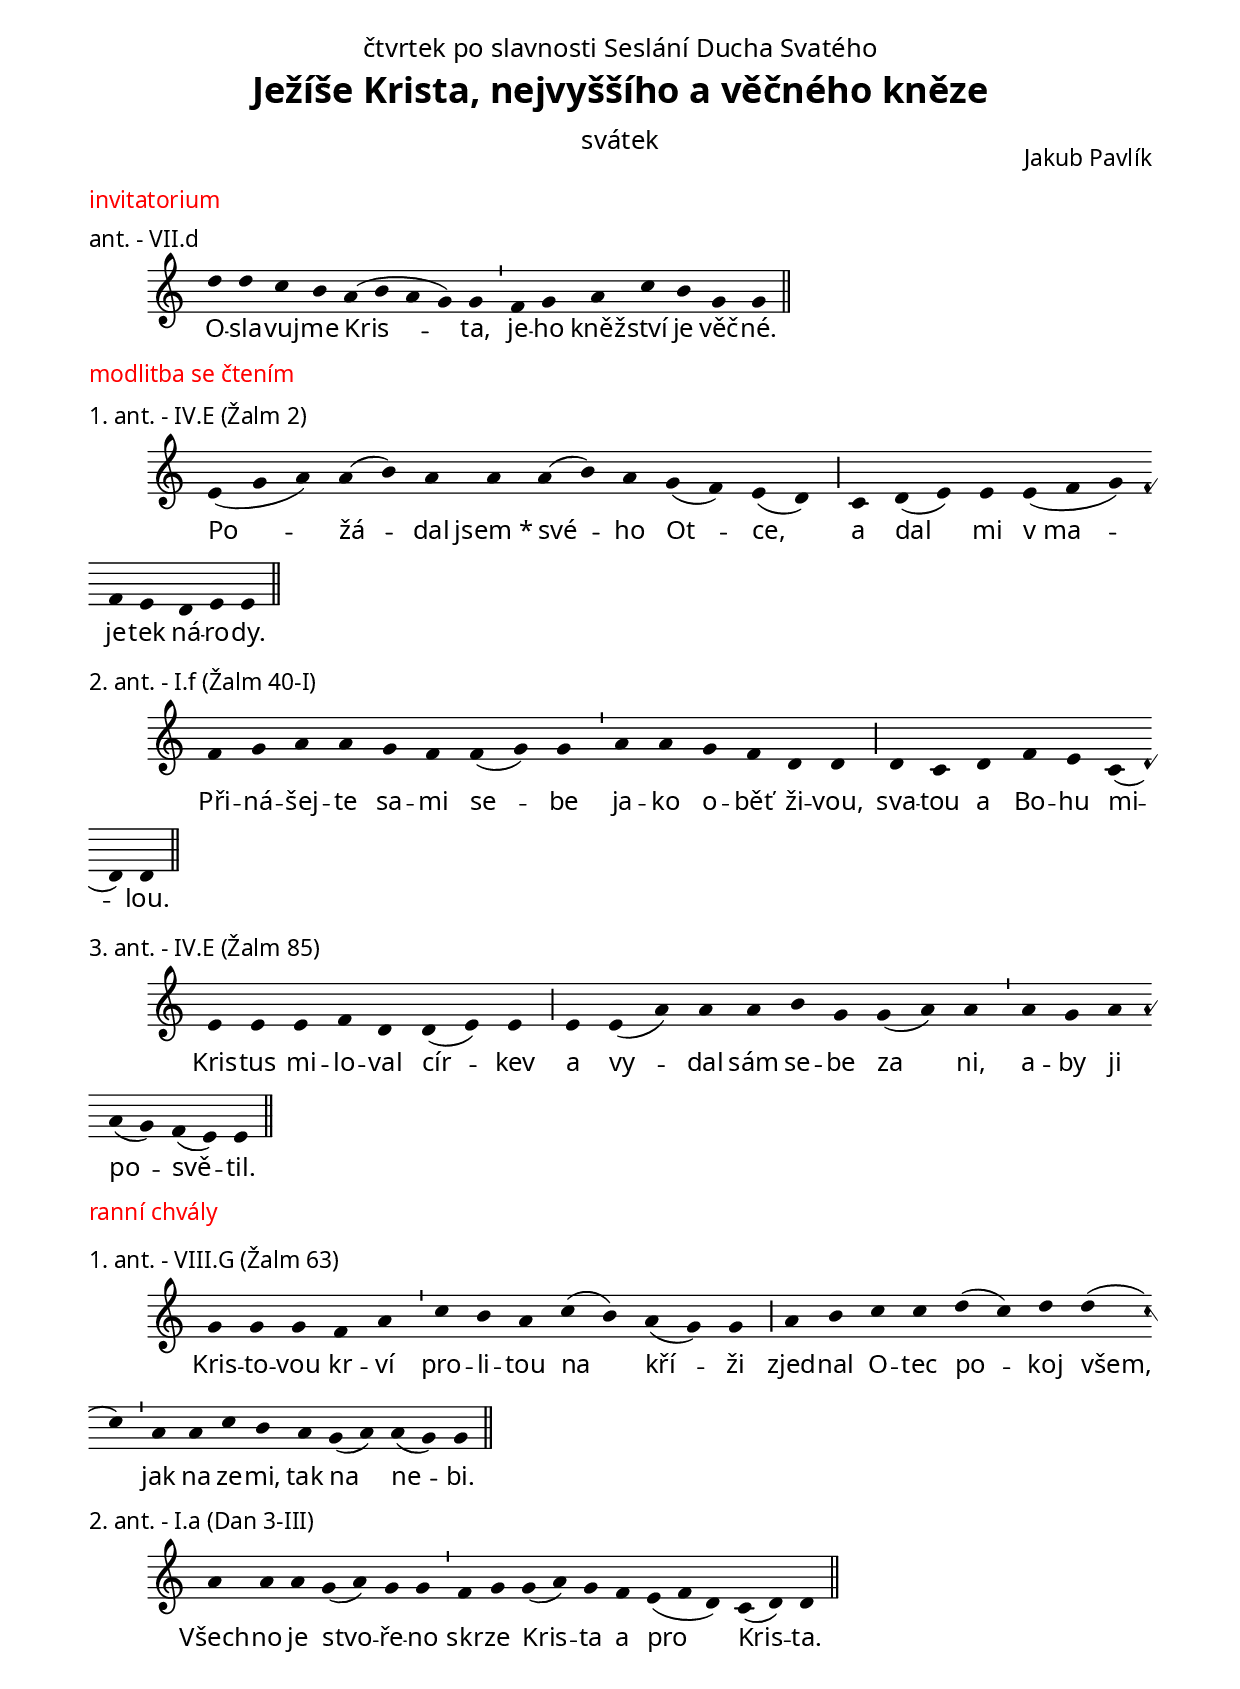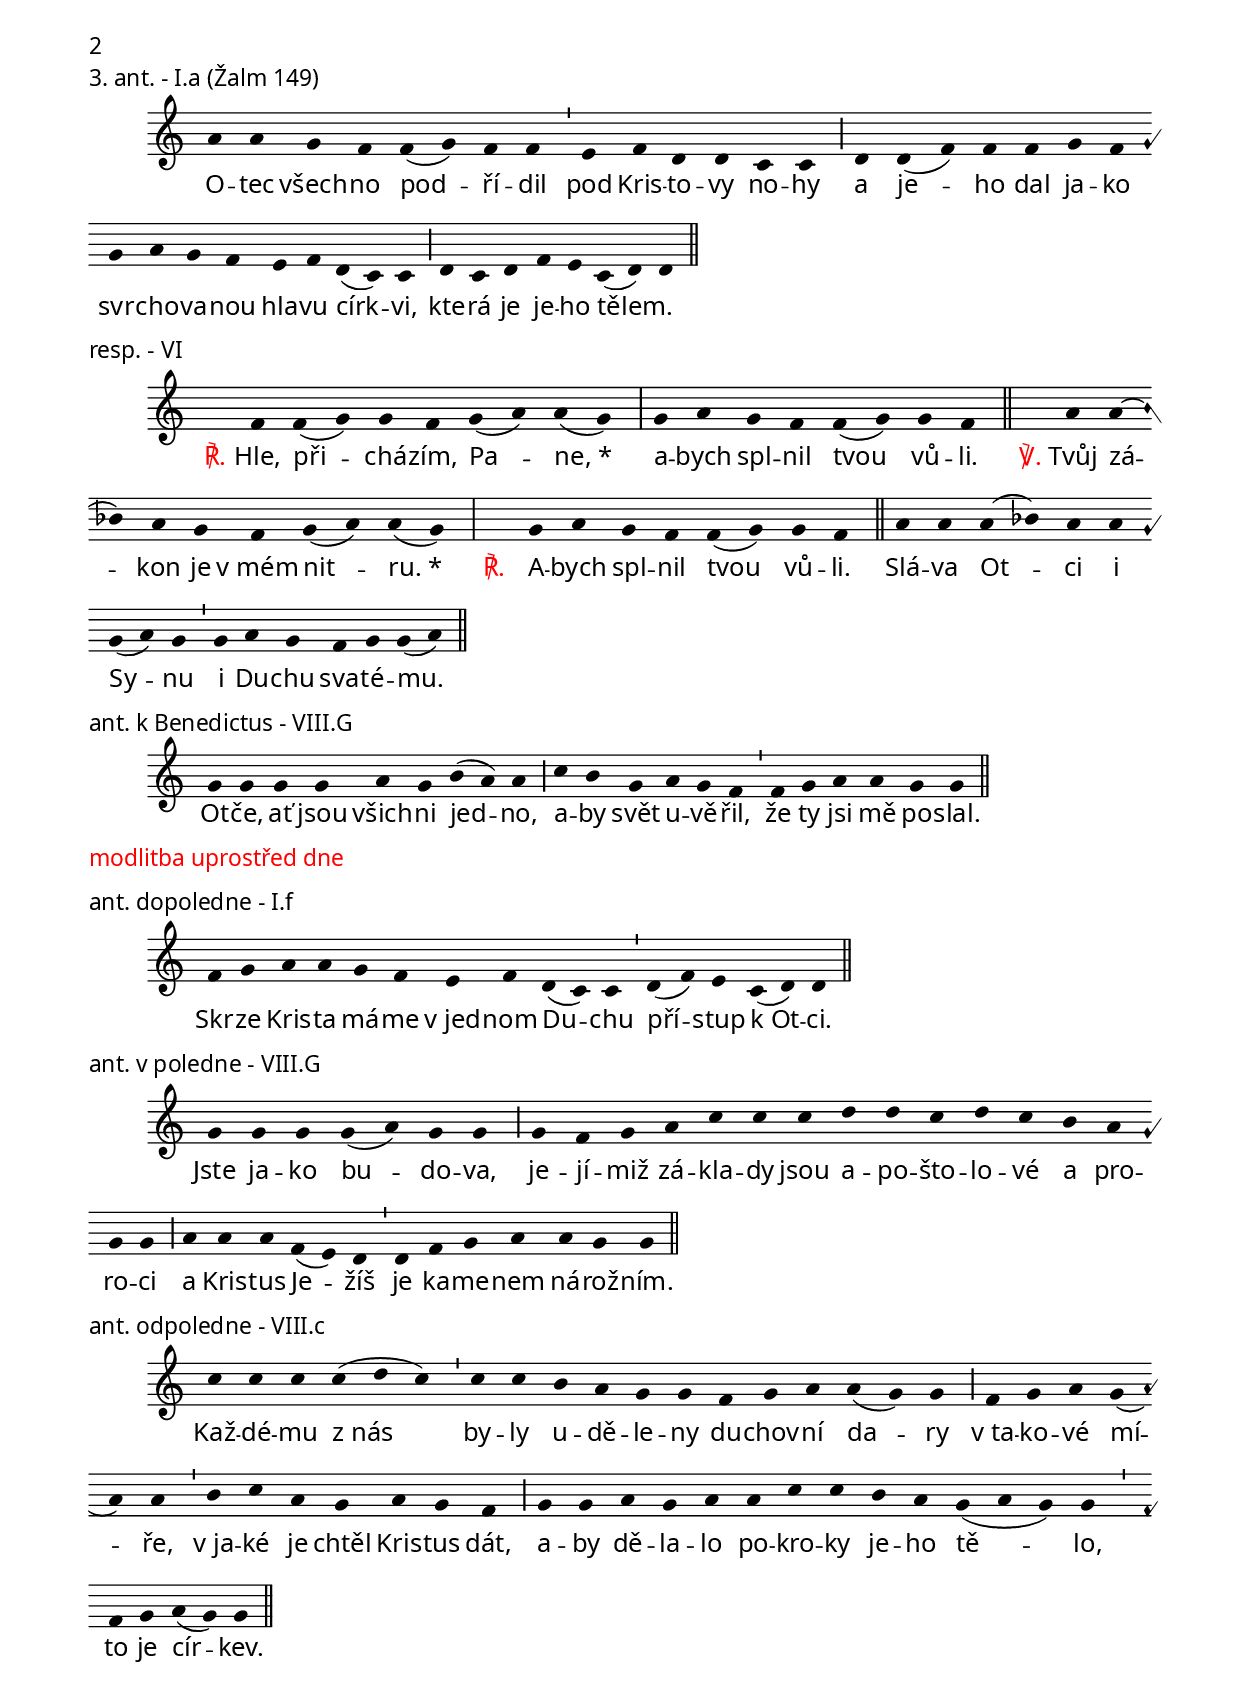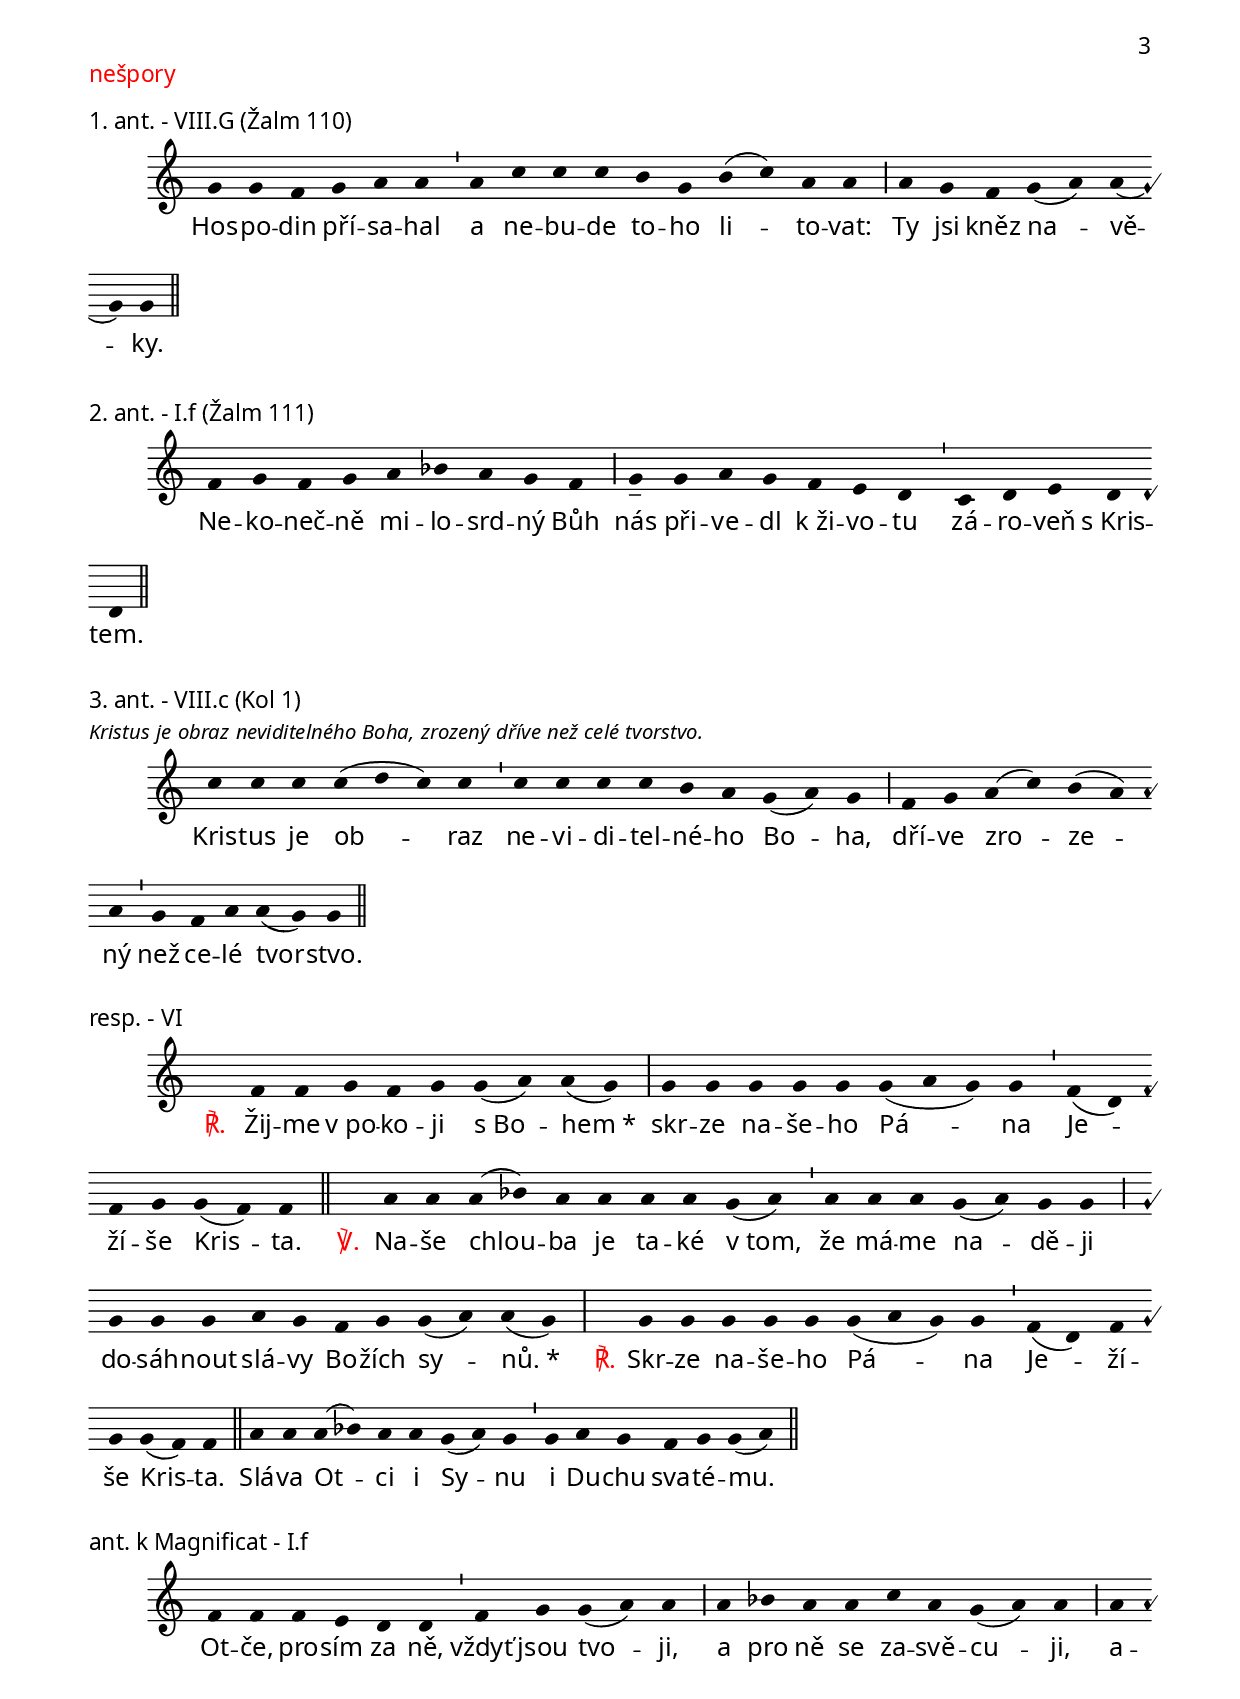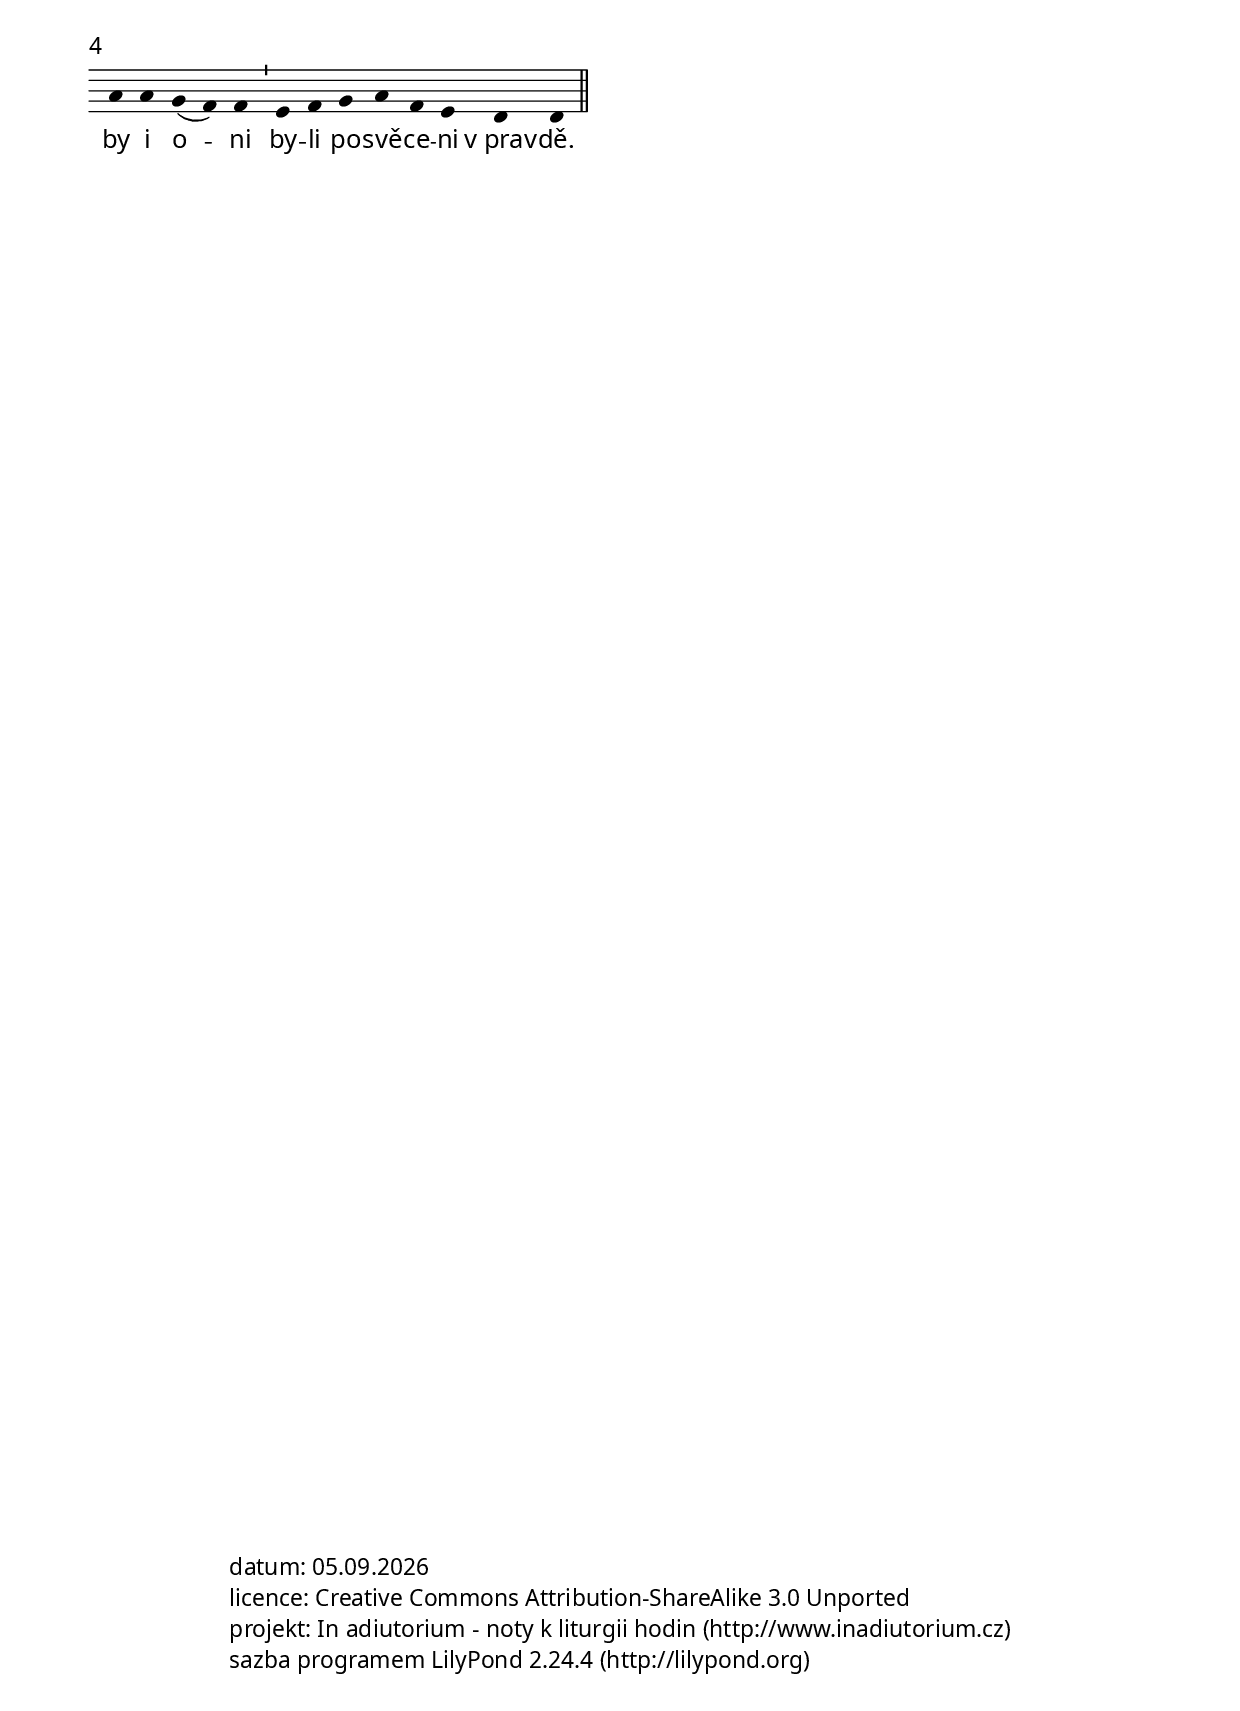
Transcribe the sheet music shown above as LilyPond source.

\version "2.19.16"

\include "spolecne.ly"
\include "dilyresponsorii.ly"

\header {
  title = \markup\titleSvatek
            "Ježíše Krista, nejvyššího a věčného kněze"
            "svátek"
            "čtvrtek po slavnosti Seslání Ducha Svatého"
  composer = "Jakub Pavlík"
}

\markup {\nadpisHodinka {"invitatorium"}}

\score {
  \relative c'' {
    \choralniRezim
    d4 d c b a( b a g) g \barMin
    f g a c b g g \barFinalis
  }
  \addlyrics {
    O -- sla -- vuj -- me Kris -- ta,
    je -- ho kněž -- ství je věč -- né.
  }
  \header {
    quid = "ant."
    modus = "VII"
    differentia = "d"
    psalmus = ""
    id = "invit"
    piece = \markup {\sestavTitulekBezZalmu}
  }
}

\markup {\nadpisHodinka {"modlitba se čtením"}}

\score {
    \relative c' {
      \choralniRezim
      e4( g a) a( b) a a a( b) a g( f) e( d) \barMaior
      c d( e) e e( f g) f e d e e \barFinalis
    }
    \addlyrics {
      Po -- žá -- dal jsem_* své -- ho Ot -- ce,
      a dal mi v_ma -- je -- tek ná -- ro -- dy.
    }
    \header {
      quid = "1. ant."
      modus = "IV"
      differentia = "E"
      psalmus = "Žalm 2"
      fial = "velikonoce_velikonocnioktav.ly#po-mc-a2?zacatek"
      id = "mc-a1"
      piece = \markup {\sestavTitulek}
    }
  }

\score {
  \relative c' {
    \choralniRezim
    f4 g a a g f f( g) g \barMin
    a a g f d d \barMaior
    d c d f e c( d) d \barFinalis
  }
  \addlyrics {
    Při -- ná -- šej -- te sa -- mi se -- be
    ja -- ko o -- běť ži -- vou,
    sva -- tou a Bo -- hu mi -- lou.

  }
  \header {
    quid = "2. ant."
    modus = "I"
    differentia = "f"
    psalmus = "Žalm 40-I"
    id = "mc-a2"
    piece = \markup {\sestavTitulek}
  }
}

\score {
  \relative c' {
    \choralniRezim
    e4 e e f d d( e) e \barMaior
    e e( a) a a b g g( a) a \barMin
    a g a a( g) f( e) e \barFinalis
  }
  \addlyrics {
    Kris -- tus mi -- lo -- val cír -- kev
    a vy -- dal sám se -- be za ni,
    a -- by ji po -- svě -- til.
  }
  \header {
    quid = "3. ant."
    modus = "IV"
    differentia = "E"
    psalmus = "Žalm 85"
    id = "mc-a3"
    piece = \markup {\sestavTitulek}
  }
}

\markup {\nadpisHodinka {"ranní chvály"}}

\score {
  \relative c'' {
    \choralniRezim
    g4 g g f a \barMin
    c b a c( b) a( g) g \barMaior
    a b c c d( c) d d( c) \barMin
    a a c b a g( a) a( g) g \barFinalis
  }
  \addlyrics {
    Kris -- to -- vou kr -- ví
    pro -- li -- tou na kří -- ži
    zjed -- nal O -- tec po -- koj všem,
    jak na ze -- mi, tak na ne -- bi.
  }
  \header {
    quid = "1. ant."
    modus = "VIII"
    differentia = "G"
    psalmus = "Žalm 63"
    id = "rch-a1"
    piece = \markup {\sestavTitulek}
  }
}

\score {
  \relative c'' {
    \choralniRezim
    a4 a a g( a) g g \barMin
    f g g( a) g f e( f d) c( d) d \barFinalis
  }
  \addlyrics {
    Všech -- no je stvo -- ře -- no
    skr -- ze Kris -- ta a pro Kris -- ta.
  }
  \header {
    quid = "2. ant."
    modus = "I"
    differentia = "a"
    psalmus = "Dan 3-III"
    id = "rch-a2"
    piece = \markup {\sestavTitulek}
  }
}

\score {
  \relative c'' {
    \choralniRezim
    a4 a g f f( g) f f \barMin
    e f d d c c \barMaior
    d d( f) f f g f g a g f e f d( c) c \barMaior
    d c d f e c( d) d \barFinalis
  }
  \addlyrics {
    O -- tec všech -- no pod -- ří -- dil
    pod Kris -- to -- vy no -- hy
    a je -- ho dal ja -- ko svr -- cho -- va -- nou hla -- vu círk -- vi,
    kte -- rá je je -- ho tělem.
  }
  \header {
    quid = "3. ant."
    modus = "I"
    differentia = "a"
    psalmus = "Žalm 149"
    id = "rch-a3"
    piece = \markup {\sestavTitulek}
  }
}

\score {
  \relative c' {
    \choralniRezim

    % R
    \neviditelna f
    f4 f( g) g f g( a) a( g) \barMax
    g a g f f( g) g f \barFinalis
    % V
    \neviditelna a
    a4 a( bes) a g f g( a) a( g) \barMax
    % R
    \neviditelna a
    g a g f f( g) g f \barFinalis
    % Slava
    \respVIdoxologie \barFinalis
  }
  \addlyrics {
    \Response Hle, při -- chá -- zím, Pa -- ne,_*
    a -- bych spl -- nil tvou vů -- li.
    \Verse Tvůj zá -- kon je v_mém nit -- ru._*
    \Response A -- bych spl -- nil tvou vů -- li.
    \textRespDoxologie
  }
  \header {
    quid = "resp."
    modus = "VI"
    id = "rch-resp"
    piece = \markup {\sestavTitulekResp}
  }
}

\score {
  \relative c'' {
    \choralniRezim
    g4 g g g a g b( a) a \barMaior
    c b g a g f \barMin
    f g a a g g \barFinalis
  }
  \addlyrics {
    Ot -- če, ať jsou všich -- ni jed -- no,
    a -- by svět u -- vě -- řil,
    že ty jsi mě po -- slal.
  }
  \header {
    quid = "ant. k Benedictus"
    modus = "VIII"
    differentia = "G"
    psalmus = ""
    id = "rch-aben"
    piece = \markup {\sestavTitulekBezZalmu}
  }
}

\markup {\nadpisHodinka {"modlitba uprostřed dne"}}

\score {
  \relative c' {
    \choralniRezim
    f g a a g f e f d( c) c \barMin
    d( f) e c( d) d \barFinalis
  }
  \addlyrics {
    Skr -- ze Kris -- ta má -- me v_jed -- nom Du -- chu
    pří -- stup k_Ot -- ci.
  }
  \header {
    quid = "ant. dopoledne"
    modus = "I"
    differentia = "f"
    psalmus = ""
    id = "tercie"
    piece = \markup {\sestavTitulekBezZalmu}
  }
}

\score {
  \relative c'' {
    \choralniRezim
    g4 g g g( a) g g \barMaior
    g f g a c c
    c d d c d c b a g g \barMaior
    a a a f( e) d \barMin
    d f g a a g g \barFinalis
  }
  \addlyrics {
    Jste ja -- ko bu -- do -- va,
    je -- jí -- miž zá -- kla -- dy
    jsou a -- po -- što -- lo -- vé a pro -- ro -- ci
    a Kris -- tus Je -- žíš
    je ka -- me -- nem ná -- rož -- ním.
  }
  \header {
    quid = "ant. v poledne"
    modus = "VIII"
    differentia = "G"
    psalmus = ""
    id = "sexta"
    piece = \markup {\sestavTitulekBezZalmu}
  }
}

\score {
  \relative c'' {
    \choralniRezim
    c4 c c c( d c) \barMin
    c c b a g g f g a a( g) g \barMaior
    f g a g( a) a \barMin
    b c a g a g f \barMaior
    g g a g a a c c b a g( a g) g \barMin
    f g a( g) g \barFinalis
  }
  \addlyrics {
    Kaž -- dé -- mu z_nás
    by -- ly u -- dě -- le -- ny du -- chov -- ní da -- ry
    v_ta -- ko -- vé mí -- ře,
    v_ja -- ké je chtěl Kris -- tus dát,
    a -- by dě -- la -- lo po -- kro -- ky je -- ho tě -- lo,
    to je cír -- kev.
  }
  \header {
    quid = "ant. odpoledne"
    modus = "VIII"
    differentia = "c"
    psalmus = ""
    id = "nona"
    piece = \markup {\sestavTitulekBezZalmu}
  }
}

\markup {\nadpisHodinka {"nešpory"}}

\score {
  \relative c'' {
    \choralniRezim
    g4 g f g a a \barMin
    a c c c b g b( c) a a \barMaior
    a g f g( a) a( g) g \barFinalis
  }
  \addlyrics {
    Hos -- po -- din pří -- sa -- hal
    a ne -- bu -- de to -- ho li -- to -- vat:
    Ty jsi kněz na -- vě -- ky.

  }
  \header {
    quid = "1. ant."
    modus = "VIII"
    differentia = "G"
    psalmus = "Žalm 110"
    id = "ne-a1"
    piece = \markup {\sestavTitulek}
  }
}

\score {
  \relative c' {
    \choralniRezim
    f g f g a bes a g f \barMaior
    g-- g a g f e d \barMin
    c d e d d \barFinalis
  }
  \addlyrics {
    Ne -- ko -- neč -- ně mi -- lo -- srd -- ný Bůh
    nás při -- ve -- dl k_ži -- vo -- tu
    zá -- ro -- veň s_Kris -- tem.
  }
  \header {
    quid = "2. ant."
    modus = "I"
    differentia = "f"
    psalmus = "Žalm 111"
    % motiv není převzat doslovně
    fial = "antifony/pust_tyden4.ly#ne-1ne-a3?konec=5"
    id = "ne-a2"
    piece = \markup {\sestavTitulek}
  }
}

\score {
  \relative c'' {
    \choralniRezim
    c4 c c c( d c) c \barMin
    c c c c b a g( a) g \barMaior
    f g a( c) b( a) a \barMin
    g f a a( g) g \barFinalis
  }
  \addlyrics {
    Kris -- tus je ob -- raz
    ne -- vi -- di -- tel -- né -- ho Bo -- ha,
    dří -- ve zro -- ze -- ný
    než ce -- lé tvor -- stvo.
  }
  \header {
    textus_approbatus = "Kristus je obraz neviditelného Boha,
    zrozený dříve než celé tvorstvo."
    quid = "3. ant."
    modus = "VIII"
    differentia = "c"
    psalmus = "Kol 1"
    id = "ne-a3"
    piece = \markup {\sestavTitulek}
  }
}

\score {
  \relative c' {
    \choralniRezim

    % R
    \neviditelna f
    f4 f g f g g( a) a( g) \barMax
    g g g g g g( a g) g \barMin f( d) f g g( f) f \barFinalis
    % V
    \neviditelna a
    a4 a a( bes) a a a a g( a) \barMin
    a a a g( a) g g \barMaior
    g g g a g f g g( a) a( g) \barMax
    % R
    \neviditelna a
    g g g g g g( a g) g \barMin f( d) f g g( f) f \barFinalis
    % Slava
    \respVIdoxologie \barFinalis
  }
  \addlyrics {
    \Response Žij -- me v_po -- ko -- ji s_Bo -- hem_*
    skr -- ze na -- še -- ho Pá -- na Je -- ží -- še Kris -- ta.
    \Verse Na -- še chlou -- ba je ta -- ké v_tom,
    že má -- me na -- dě -- ji
    do -- sáh -- nout slá -- vy Bo -- žích sy -- nů._*
    \Response Skr -- ze na -- še -- ho Pá -- na Je -- ží -- še Kris -- ta.
    \textRespDoxologie
  }
  \header {
    quid = "resp."
    modus = "VI"
    id = "ne-resp"
    piece = \markup {\sestavTitulekResp}
  }
}

\score {
  \relative c' {
    \choralniRezim
    f4 f f e d d \barMin
    f g g( a) a \barMaior
    a bes a a c a g( a) a \barMaior
    a a a g( f) f \barMin
    e f g a f e d d \barFinalis
  }
  \addlyrics {
    Ot -- če, pro -- sím za ně,
    vždyť jsou tvo -- ji,
    a pro ně se za -- svě -- cu -- ji,
    a -- by i o -- ni
    by -- li po -- svě -- ce -- ni v_prav -- dě.
  }
  \header {
    quid = "ant. k Magnificat"
    modus = "I"
    differentia = "f"
    psalmus = ""
    id = "ne-amag"
    piece = \markup {\sestavTitulekBezZalmu}
  }
}